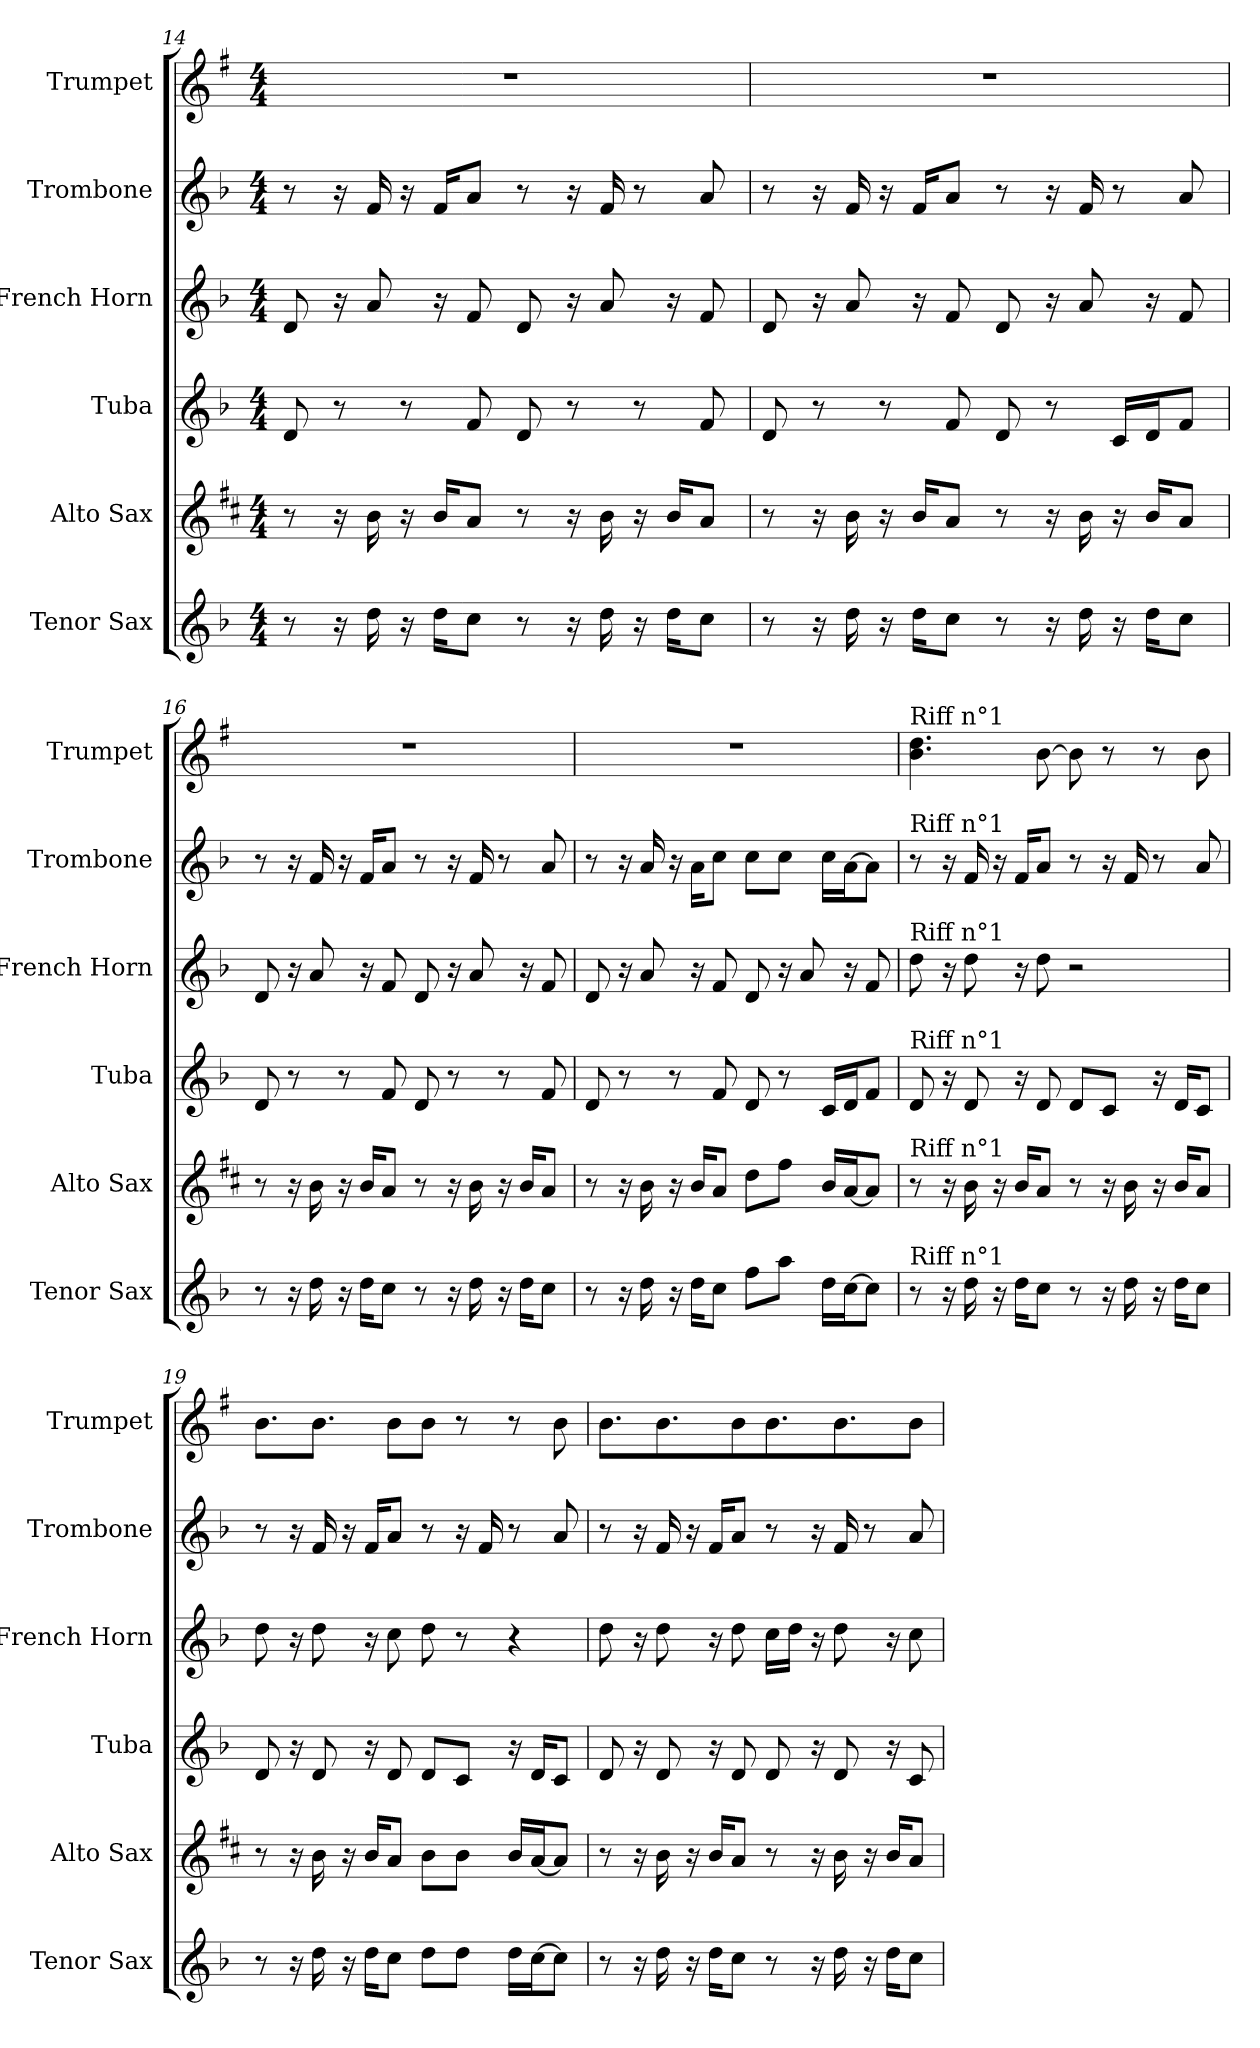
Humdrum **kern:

**kern	**kern	**kern	**kern	**kern	**kern
*part6	*part5	*part4	*part3	*part2	*part1
*staff6	*staff5	*staff4	*staff3	*staff2	*staff1
*I"Tenor Sax	*I"Alto Sax	*I"Tuba	*I"French Horn	*I"Trombone	*I"Trumpet
*I'Tenor Sax	*I'Alto Sax	*I'Tuba	*I'French Horn	*I'Trombone	*I'Trumpet
*clefG2	*clefG2	*clefG2	*clefG2	*clefG2	*clefG2
*ITrd8c14	*ITrd5c9	*ITrd15c26	*ITrd8c14	*ITrd8c14	*ITrd1c2
*k[b-]	*k[b-]	*k[b-]	*k[b-]	*k[b-]	*k[b-]
*M4/4	*M4/4	*M4/4	*M4/4	*M4/4	*M4/4
=14	=14	=14	=14	=14	=14
8r	8r	8DD	8D	8r	1r
16r	16r	8r	16r	16r	.
16d	16d	.	8A	16F	.
16r	16r	8r	.	16r	.
16dKL	16dKL	.	16r	16FKL	.
8cJ	8cJ	8FF	8F	8AJ	.
8r	8r	8DD	8D	8r	.
16r	16r	8r	16r	16r	.
16d	16d	.	8A	16F	.
16r	16r	8r	.	8r	.
16dKL	16dKL	.	16r	.	.
8cJ	8cJ	8FF	8F	8A	.
=15	=15	=15	=15	=15	=15
8r	8r	8DD	8D	8r	1r
16r	16r	8r	16r	16r	.
16d	16d	.	8A	16F	.
16r	16r	8r	.	16r	.
16dKL	16dKL	.	16r	16FKL	.
8cJ	8cJ	8FF	8F	8AJ	.
8r	8r	8DD	8D	8r	.
16r	16r	8r	16r	16r	.
16d	16d	.	8A	16F	.
16r	16r	16CCLL	.	8r	.
16dKL	16dKL	16DDJ	16r	.	.
8cJ	8cJ	8FFJ	8F	8A	.
=16	=16	=16	=16	=16	=16
8r	8r	8DD	8D	8r	1r
16r	16r	8r	16r	16r	.
16d	16d	.	8A	16F	.
16r	16r	8r	.	16r	.
16dKL	16dKL	.	16r	16FKL	.
8cJ	8cJ	8FF	8F	8AJ	.
8r	8r	8DD	8D	8r	.
16r	16r	8r	16r	16r	.
16d	16d	.	8A	16F	.
16r	16r	8r	.	8r	.
16dKL	16dKL	.	16r	.	.
8cJ	8cJ	8FF	8F	8A	.
=17	=17	=17	=17	=17	=17
8r	8r	8DD	8D	8r	1r
16r	16r	8r	16r	16r	.
16d	16d	.	8A	16A	.
16r	16r	8r	.	16r	.
16dKL	16dKL	.	16r	16AKL	.
8cJ	8cJ	8FF	8F	8cJ	.
8fL	8fL	8DD	8D	8cL	.
8aJ	8aJ	8r	16r	8cJ	.
.	.	.	8A	.	.
16dLL	16dLL	16CCLL	.	16cLL	.
[16cJ	[16cJ	16DDJ	16r	[16AJ	.
8cJ]	8cJ]	8FFJ	8F	8AJ]	.
=18	=18	=18	=18	=18	=18
!	!	!	!	!	!LO:TX:a:t=Riff n°1
!	!	!	!	!LO:TX:a:t=Riff n°1	!
!	!	!	!LO:TX:a:t=Riff n°1	!	!
!	!	!LO:TX:a:t=Riff n°1	!	!	!
!	!LO:TX:a:t=Riff n°1	!	!	!	!
!LO:TX:a:t=Riff n°1	!	!	!	!	!
8r	8r	8DD	8d	8r	4.a 4.cc
16r	16r	16r	16r	16r	.
16d	16d	8DD	8d	16F	.
16r	16r	.	.	16r	.
16dKL	16dKL	16r	16r	16FKL	.
8cJ	8cJ	8DD	8d	8AJ	[8a
8r	8r	8DDL	2r	8r	8a]
16r	16r	8CCJ	.	16r	8r
16d	16d	.	.	16F	.
16r	16r	16r	.	8r	8r
16dKL	16dKL	16DDKL	.	.	.
8cJ	8cJ	8CCJ	.	8A	8a
=19	=19	=19	=19	=19	=19
8r	8r	8DD	8d	8r	8.aL
16r	16r	16r	16r	16r	.
16d	16d	8DD	8d	16F	8.aJ
16r	16r	.	.	16r	.
16dKL	16dKL	16r	16r	16FKL	.
8cJ	8cJ	8DD	8c	8AJ	8aL
8dL	8dL	8DDL	8d	8r	8aJ
8dJ	8dJ	8CCJ	8r	16r	8r
.	.	.	.	16F	.
16dLL	16dLL	16r	4r	8r	8r
[16cJ	[16cJ	16DDKL	.	.	.
8cJ]	8cJ]	8CCJ	.	8A	8a
=20	=20	=20	=20	=20	=20
8r	8r	8DD	8d	8r	8.aL
16r	16r	16r	16r	16r	.
16d	16d	8DD	8d	16F	8.aJ
16r	16r	.	.	16r	.
16dKL	16dKL	16r	16r	16FKL	.
8cJ	8cJ	8DD	8d	8AJ	8aL
8r	8r	8DD	16cLL	8r	8.a
.	.	.	16dJJ	.	.
16r	16r	16r	16r	16r	.
16d	16d	8DD	8d	16F	8.aJ
16r	16r	.	.	8r	.
16dKL	16dKL	16r	16r	.	.
8cJ	8cJ	8CC	8c	8A	8aJ
=	=	=	=	=	=
*-	*-	*-	*-	*-	*-
